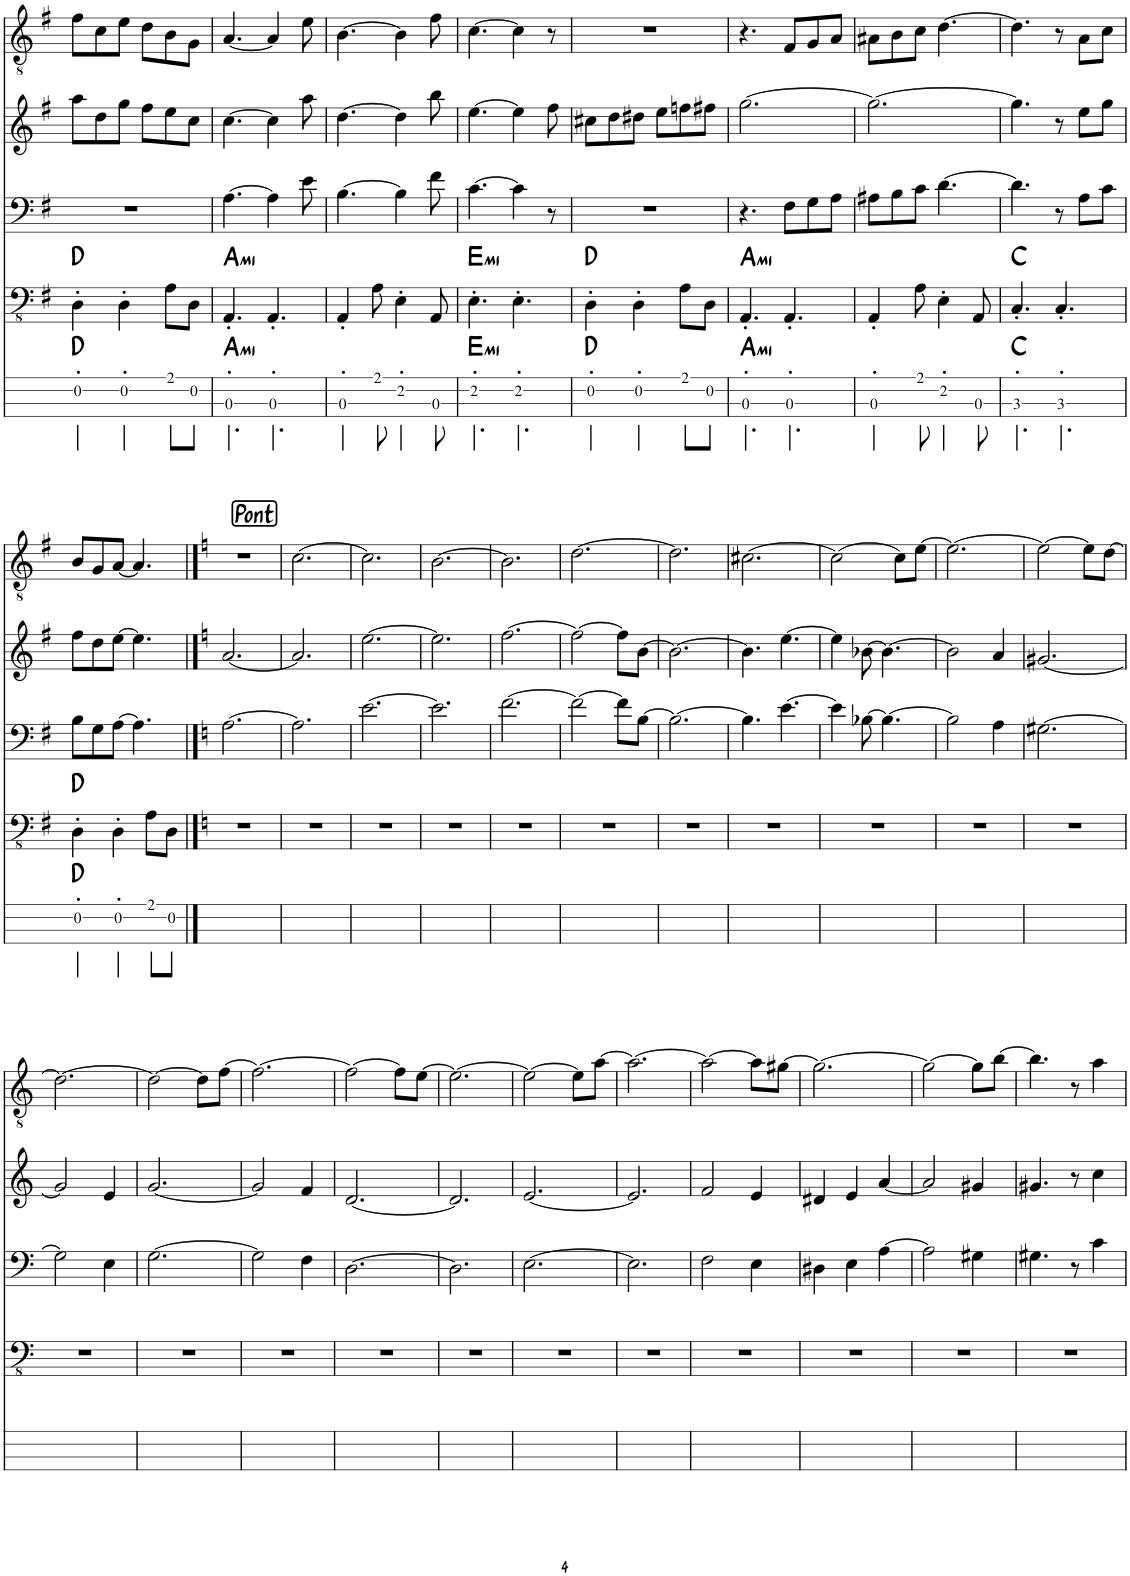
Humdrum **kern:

**kern	**harte	**kern	**harte	**kern	**kern	**kern
*part5	*part5	*part4	*part4	*part3	*part2	*part1
*staff5	*	*staff4	*	*staff3	*staff2	*staff1
*I"Basse électrique [Tablature]	*	*I"Basse acoustique	*	*I"Trombone	*I"Trompette en Sib	*I"Saxophone Ténor
*	*	*	*	*I'Trb	*I'Tpt	*
!!LO:PB:g=z
*	*	*clefFv4	*	*clefF4	*clefG2	*clefGv2
*	*	*	*	*	*ITrd1c2	*ITrd8c14
*k[f#]	*	*k[f#]	*	*k[f#]	*k[f#]	*k[f#]
*M6/8	*	*M6/8	*	*M6/8	*M6/8	*M6/8
=74	=74	=74	=74	=74	=74	=74
4DD'\	D:maj	4DD'\	D:maj	2.r	8aa\L	8f#\L
.	.	.	.	.	8dd\	8c\
4DD'\	.	4DD'\	.	.	8gg\J	8e\J
.	.	.	.	.	8ff#\L	8d\L
8AA\L	.	8AA\L	.	.	8ee\	8B\
8DD\J	.	8DD\J	.	.	8cc\J	8G\J
=75	=75	=75	=75	=75	=75	=75
!	!LO:H:kt=mi	!	!LO:H:kt=mi	!	!	!
4.AAA'\	A:min	4.AAA'/	A:min	[4.A\	[4.cc\	[4.A/
4.AAA'\	.	4.AAA'/	.	4A\]	4cc\]	4A/]
.	.	.	.	8e\	8aa\	8e\
=76	=76	=76	=76	=76	=76	=76
4AAA'\	.	4AAA'/	.	[4.B\	[4.dd\	[4.B\
8AA\	.	8AA\	.	.	.	.
4EE'\	.	4EE'\	.	4B\]	4dd\]	4B\]
8AAA\	.	8AAA/	.	8f#\	8bb\	8f#\
=77	=77	=77	=77	=77	=77	=77
!	!LO:H:kt=mi	!	!LO:H:kt=mi	!	!	!
4.EE'\	E:min	4.EE'\	E:min	[4.c\	[4.ee\	[4.c\
4.EE'\	.	4.EE'\	.	4c\]	4ee\]	4c\]
.	.	.	.	8r	8ff#\	8r
=78	=78	=78	=78	=78	=78	=78
4DD'\	D:maj	4DD'\	D:maj	2.r	8cc#X\L	2.r
.	.	.	.	.	8dd\	.
4DD'\	.	4DD'\	.	.	8dd#X\J	.
.	.	.	.	.	8ee\L	.
8AA\L	.	8AA\L	.	.	8ffn\	.
8DD\J	.	8DD\J	.	.	8ff#X\J	.
=79	=79	=79	=79	=79	=79	=79
!	!LO:H:kt=mi	!	!LO:H:kt=mi	!	!	!
4.AAA'\	A:min	4.AAA'/	A:min	4.r	[2.gg\	4.r
4.AAA'\	.	4.AAA'/	.	8F#\L	.	8F#/L
.	.	.	.	8G\	.	8G/
.	.	.	.	8A\J	.	8A/J
=80	=80	=80	=80	=80	=80	=80
4AAA'\	.	4AAA'/	.	8A#X\L	2.gg\_	8A#X\L
.	.	.	.	8B\	.	8B\
8AA\	.	8AA\	.	8c\J	.	8c\J
4EE'\	.	4EE'\	.	[4.d\	.	[4.d\
8AAA\	.	8AAA/	.	.	.	.
=81	=81	=81	=81	=81	=81	=81
4.CC'\	C:maj	4.CC'/	C:maj	4.d\]	4.gg\]	4.d\]
4.CC'\	.	4.CC'/	.	8r	8r	8r
.	.	.	.	8A\L	8ee\L	8A\L
.	.	.	.	8c\J	8gg\J	8c\J
!!LO:LB:g=z
=82	=82	=82	=82	=82	=82	=82
4DD'\	D:maj	4DD'\	D:maj	8B\L	8ff#\L	8B/L
.	.	.	.	8G\	8dd\	8G/
4DD'\	.	4DD'\	.	[8A\J	[8ee\J	[8A/J
.	.	.	.	4.A\]	4.ee\]	4.A/]
8AA\L	.	8AA\L	.	.	.	.
8DD\J	.	8DD\J	.	.	.	.
!!LO:REH:place=s1:a:rj:fs=14:t=Pont
==83	==83	==83	==83	==83	==83	==83
*k[]	*	*k[]	*	*k[]	*k[]	*k[]
2.r	.	2.r	.	[2.A\	[2.a/	2.r
=84	=84	=84	=84	=84	=84	=84
2.r	.	2.r	.	2.A\]	2.a/]	[2.c\
=85	=85	=85	=85	=85	=85	=85
2.r	.	2.r	.	[2.e\	[2.ee\	2.c\]
=86	=86	=86	=86	=86	=86	=86
2.r	.	2.r	.	2.e\]	2.ee\]	[2.B\
=87	=87	=87	=87	=87	=87	=87
2.r	.	2.r	.	[2.f\	[2.ff\	2.B\]
=88	=88	=88	=88	=88	=88	=88
2.r	.	2.r	.	2f\_	2ff\_	[2.d\
.	.	.	.	8f\L]	8ff\L]	.
.	.	.	.	[8B\J	[8b\J	.
=89	=89	=89	=89	=89	=89	=89
2.r	.	2.r	.	2.B\_	2.b\_	2.d\]
=90	=90	=90	=90	=90	=90	=90
2.r	.	2.r	.	4.B\]	4.b\]	[2.c#X\
.	.	.	.	[4.e\	[4.ee\	.
=91	=91	=91	=91	=91	=91	=91
2.r	.	2.r	.	4e\]	4ee\]	2c#\_
.	.	.	.	[8B-X\	[8b-X\	.
.	.	.	.	4.B-\_	4.b-\_	.
.	.	.	.	.	.	8c#\L]
.	.	.	.	.	.	[8e\J
=92	=92	=92	=92	=92	=92	=92
2.r	.	2.r	.	2B-\]	2b-\]	2.e\_
.	.	.	.	4A\	4a/	.
=93	=93	=93	=93	=93	=93	=93
2.r	.	2.r	.	[2.G#X\	[2.g#X/	2e\_
.	.	.	.	.	.	8e\L]
.	.	.	.	.	.	[8d\J
!!LO:LB:g=z
=94	=94	=94	=94	=94	=94	=94
2.r	.	2.r	.	2G#\]	2g#/]	2.d\_
.	.	.	.	4E\	4e/	.
=95	=95	=95	=95	=95	=95	=95
2.r	.	2.r	.	[2.G\	[2.g/	2d\_
.	.	.	.	.	.	8d\L]
.	.	.	.	.	.	[8f\J
=96	=96	=96	=96	=96	=96	=96
2.r	.	2.r	.	2G\]	2g/]	2.f\_
.	.	.	.	4F\	4f/	.
=97	=97	=97	=97	=97	=97	=97
2.r	.	2.r	.	[2.D\	[2.d/	2f\_
.	.	.	.	.	.	8f\L]
.	.	.	.	.	.	[8e\J
=98	=98	=98	=98	=98	=98	=98
2.r	.	2.r	.	2.D\]	2.d/]	2.e\_
=99	=99	=99	=99	=99	=99	=99
2.r	.	2.r	.	[2.E\	[2.e/	2e\_
.	.	.	.	.	.	8e\L]
.	.	.	.	.	.	[8a\J
=100	=100	=100	=100	=100	=100	=100
2.r	.	2.r	.	2.E\]	2.e/]	2.a\_
=101	=101	=101	=101	=101	=101	=101
2.r	.	2.r	.	2F\	2f/	2a\_
.	.	.	.	4E\	4e/	8a\L]
.	.	.	.	.	.	[8g#X\J
=102	=102	=102	=102	=102	=102	=102
2.r	.	2.r	.	4D#X\	4d#X/	2.g#\_
.	.	.	.	4E\	4e/	.
.	.	.	.	[4A\	[4a/	.
=103	=103	=103	=103	=103	=103	=103
2.r	.	2.r	.	2A\]	2a/]	2g#\_
.	.	.	.	4G#X\	4g#X/	8g#\L]
.	.	.	.	.	.	[8b\J
=104	=104	=104	=104	=104	=104	=104
2.r	.	2.r	.	4.G#X\	4.g#X/	4.b\]
.	.	.	.	8r	8r	8r
.	.	.	.	4c\	4cc\	4a\
=	=	=	=	=	=	=
*-	*-	*-	*-	*-	*-	*-
